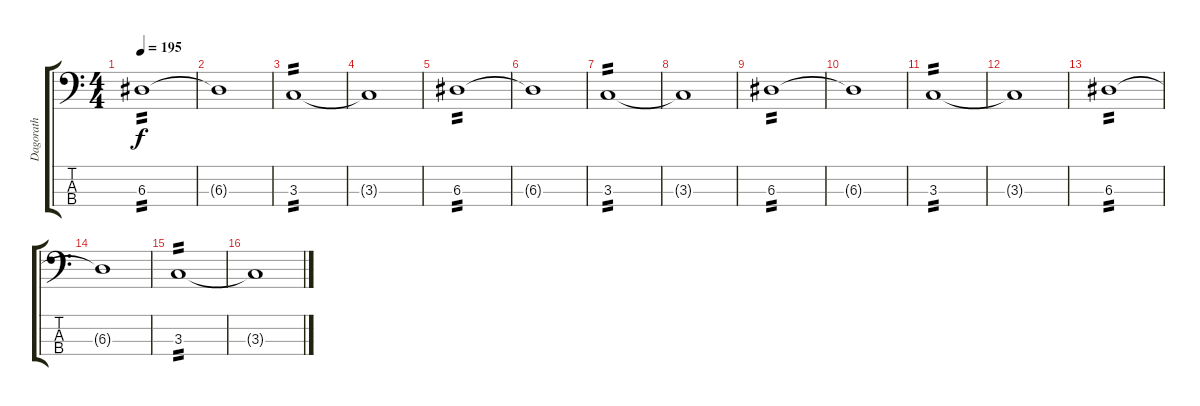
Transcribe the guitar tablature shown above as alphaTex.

\track ("Dagorath" "Dagorath") {instrument electricbasspick}
\staff {score tabs}
\tuning (G2 D2 A1 E1) {hide}
\ts (4 4)
\tempo 195
\clef f4
\ks c
6.3.1{tp 2 dy f} |
6.3{t}.1 |
3.3.1{tp 2} |
3.3{t}.1 |
6.3.1{tp 2} |
6.3{t}.1 |
3.3.1{tp 2} |
3.3{t}.1 |
6.3.1{tp 2} |
6.3{t}.1 |
3.3.1{tp 2} |
3.3{t}.1 |
6.3.1{tp 2} |
6.3{t}.1 |
3.3.1{tp 2} |
3.3{t}.1
